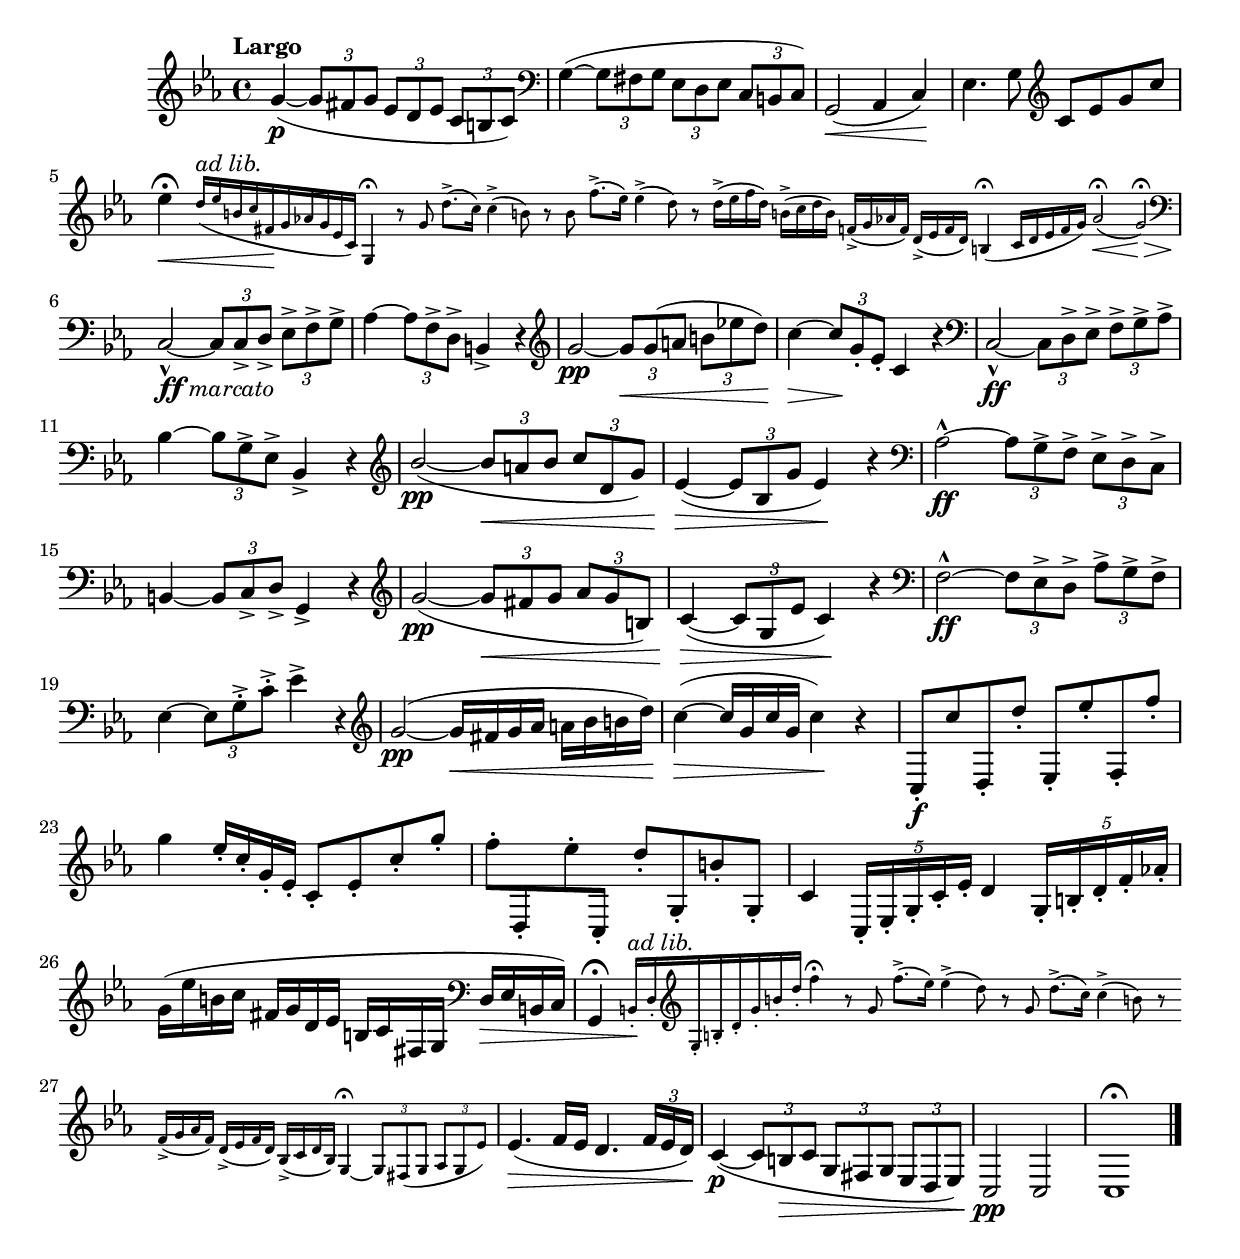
\version "2.22.0"

\include "settings.ily"

\relative {
  \language "english"

  \transposition f

  \tempo "Largo"

  \key c \minor
  \time 4/4

  g'4~( \p \tuplet 3/2 4 { g8 f-sharp g e-flat d e-flat c b c) } |
  \clef \bass-clef-name g4~( \tuplet 3/2 4 { g8 f-sharp g e-flat d e-flat c b c) }  |
  g2( \< a-flat4 c) \! |
  e-flat4. g8 #(if (not (string=? bass-clef-name "bass^8")) #{ \clef "treble" #}) c e-flat g #(if (string=? bass-clef-name "bass^8") #{ \clef "treble" #}) c |

  \barNumberCheck #5
  \cadenzaOn
  e-flat4\fermata \<
  \magnifyMusic \cadenza-magnification {
    d16^\markup { \normalsize \italic "ad lib." }([ e-flat b c f-sharp, \! g a-flat! g e-flat c]) g4\fermata r8 g' d'8.->([ c16]) \!
    c4->( b-natural!8) r b f'8.->([ e-flat16])
    e-flat4->( d8) r8
    d16->([ e-flat f d]) b-natural!->([ c d b]) f->([ g a-flat! f]) d->([ e-flat f d])
    b4\fermata( c16[ d e-flat f g])
    a-flat2\fermata( \< g\fermata) \>
  }
  \cadenzaOff \bar "|"
  \set Score.currentBarNumber = #6

  \clef \bass-clef-name c,,2-^~ \tweak X-offset #0 #(make-dynamic-script (markup #:dynamic "ff" #:normal-text (#:italic "marcato"))) \tuplet 3/2 4 { c8 c-> d-> e-flat-> f-> g-> } |
  a-flat4~ \tuplet 3/2 { a-flat8 f-> d-> } b4-> r |
  \clef "treble" g''2~ \pp \tuplet 3/2 4 { \tupletDown g8 \< g( a \tupletNeutral b e-flat! d) } |
  c4~ \> \tuplet 3/2 { c8 \! g-. e-flat-. } c4 r |
  \clef \bass-clef-name c,2-^~ \ff \tuplet 3/2 4 { c8 d-> e-flat-> f-> g-> a-flat-> } |
  b-flat4~ \tuplet 3/2 { b-flat8 g-> e-flat-> } b-flat4-> r |
  \clef "treble" \once \stemUp b-flat''2~( \pp \tuplet 3/2 4 { b-flat8 \< a b-flat c d, g) } |
  e-flat4~( \> \tuplet 3/2 { e-flat8 b-flat g' } e-flat4) \! r |
  \clef \bass-clef-name a-flat,2-^~ \ff \tuplet 3/2 4 { a-flat8 g-> f-> e-flat-> d-> c-> } |
  b4~ \tuplet 3/2 { b8 c-> d-> } g,4-> r |
  \clef "treble" g''2~( \pp \tuplet 3/2 4 { g8 \< f-sharp g a-flat g b,) } |
  c4~( \> \tuplet 3/2 { c8 g e-flat' } c4) \! r |
  \clef \bass-clef-name f,2-^~ \ff \tuplet 3/2 4 { f8 e-flat-> d-> a-flat'-> g-> f-> } |
  e-flat4~ \tuplet 3/2 { e-flat8 g-.-> c-.-> } e-flat4-> r |
  \clef "treble" g2~( \pp g16 \< f-sharp g a-flat a b-flat b d) |
  c4~( \> c16 g c g c4) \! r |

  c,,8-. \f c'' d,,-. d''-. e-flat,,-. e-flat''-. f,,-. f''-. |
  g4 e-flat16-. c-. g-. e-flat-. c8-. e-flat-. c'-. g'-. |
  % Override beam damping so the kneed beam does not collide with the Middle C
  % ledger line.
  \once \override Beam.damping = #4 f8-. d,,-. e-flat''-. c,,-. d''-. g,,-. b'-. g,-. |
  c4 \tuplet 5/4 { c,16-. e-flat-. g-. c-. e-flat-. } d4 \tuplet 5/4 { g,16-. b-. d-. f-. a-flat!-. } |
  g16( e-flat' b c f-sharp, g d e-flat b c f-sharp, g \clef \bass-clef-name d \> e-flat b c) |

  \barNumberCheck #27
  \cadenzaOn
  g4\fermata
  \magnifyMusic \cadenza-magnification {
    b16-.^\markup { \normalsize \italic "ad lib." }[ \! d-. #(if (not (string=? bass-clef-name "bass^8")) #{ \clef "treble" #}) g-. b-. d-. g-. #(if (string=? bass-clef-name "bass^8") #{ \clef "treble" #}) b-. d-.] f4\fermata r8 g, f'8.->([ e-flat16])
    e-flat4->( d8) r g, d'8.->([ c16])
    c4->( b-natural!8) r8 \bar ""
    f16->([ g a-flat f]) d->([ e-flat f d]) b->([ c d b])
    g4\fermata~ \tuplet 3/2 4 { g8[ f-sharp( g] a-flat[ g e-flat']) }
  }
  \cadenzaOff \bar "|"
  \set Score.currentBarNumber = #28

  e-flat4.( \> f16 e-flat d4. \tuplet 3/2 { f16 e-flat d }) |
  c4~( \p \tuplet 3/2 4 { c8 b \> c g f-sharp g e-flat d e-flat }) |
  c2 \pp c2 |
  c1\fermata | \bar "|."
}
